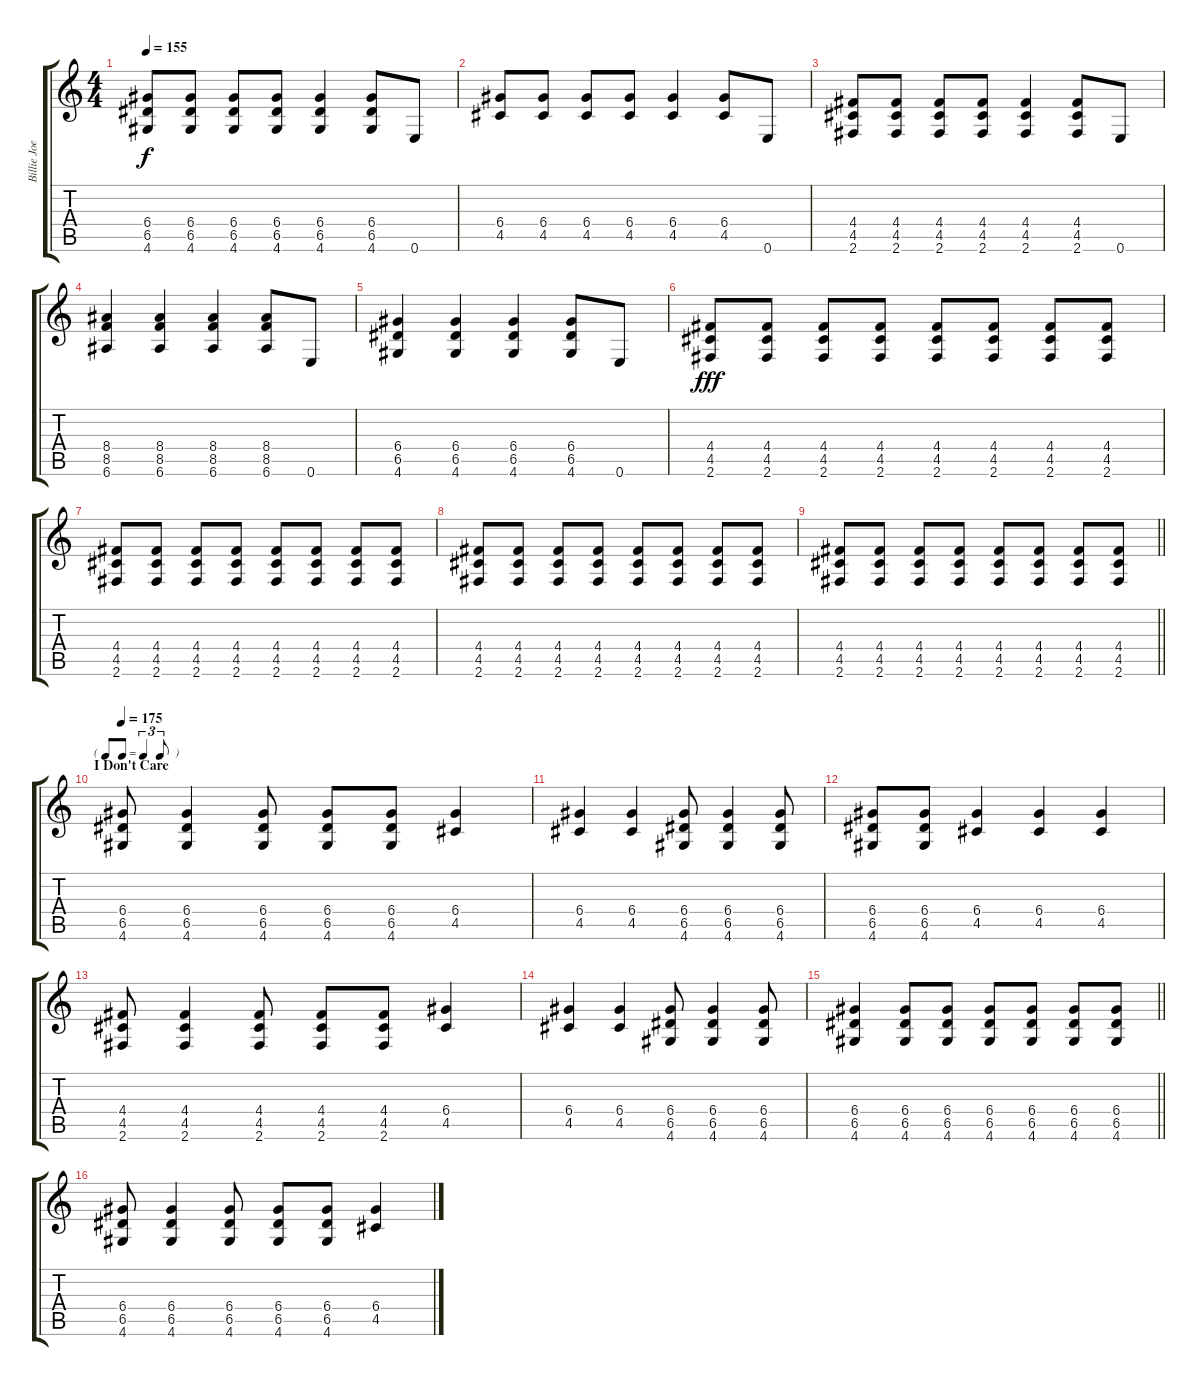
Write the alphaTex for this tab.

\track ("Billie Joe" "Billie Joe") {instrument distortionguitar}
\staff {score tabs}
\tuning (E4 B3 G3 D3 A2 E2) {hide}
\ts (4 4)
\tempo 155
\clef g2
\ks c
(6.4 6.5 4.6).8{dy f} (6.4 6.5 4.6).8 (6.4 6.5 4.6).8 (6.4 6.5 4.6).8 (6.4 6.5 4.6).4 (6.4 6.5 4.6).8 0.6.8 |
(6.4 4.5).8 (6.4 4.5).8 (6.4 4.5).8 (6.4 4.5).8 (6.4 4.5).4 (6.4 4.5).8 0.6.8 |
(4.4 4.5 2.6).8 (4.4 4.5 2.6).8 (4.4 4.5 2.6).8 (4.4 4.5 2.6).8 (4.4 4.5 2.6).4 (4.4 4.5 2.6).8 0.6.8 |
(8.4 8.5 6.6).4 (8.4 8.5 6.6).4 (8.4 8.5 6.6).4 (8.4 8.5 6.6).8 0.6.8 |
(6.4 6.5 4.6).4 (6.4 6.5 4.6).4 (6.4 6.5 4.6).4 (6.4 6.5 4.6).8 0.6.8 |
(4.4 4.5 2.6).8{dy fff} (4.4 4.5 2.6).8 (4.4 4.5 2.6).8 (4.4 4.5 2.6).8 (4.4 4.5 2.6).8 (4.4 4.5 2.6).8 (4.4 4.5 2.6).8 (4.4 4.5 2.6).8 |
(4.4 4.5 2.6).8 (4.4 4.5 2.6).8 (4.4 4.5 2.6).8 (4.4 4.5 2.6).8 (4.4 4.5 2.6).8 (4.4 4.5 2.6).8 (4.4 4.5 2.6).8 (4.4 4.5 2.6).8 |
(4.4 4.5 2.6).8 (4.4 4.5 2.6).8 (4.4 4.5 2.6).8 (4.4 4.5 2.6).8 (4.4 4.5 2.6).8 (4.4 4.5 2.6).8 (4.4 4.5 2.6).8 (4.4 4.5 2.6).8 |
\barLineRight lightlight
(4.4 4.5 2.6).8 (4.4 4.5 2.6).8 (4.4 4.5 2.6).8 (4.4 4.5 2.6).8 (4.4 4.5 2.6).8 (4.4 4.5 2.6).8 (4.4 4.5 2.6).8 (4.4 4.5 2.6).8 |
\tf triplet8th
\section ("" "I Don't Care")
\tempo 175
(6.4 6.5 4.6).8 (6.4 6.5 4.6).4 (6.4 6.5 4.6).8 (6.4 6.5 4.6).8 (6.4 6.5 4.6).8 (6.4 4.5).4 |
(6.4 4.5).4 (6.4 4.5).4 (6.4 6.5 4.6).8 (6.4 6.5 4.6).4 (6.4 6.5 4.6).8 |
(6.4 6.5 4.6).8 (6.4 6.5 4.6).8 (6.4 4.5).4 (6.4 4.5).4 (6.4 4.5).4 |
(4.4 4.5 2.6).8 (4.4 4.5 2.6).4 (4.4 4.5 2.6).8 (4.4 4.5 2.6).8 (4.4 4.5 2.6).8 (6.4 4.5).4 |
(6.4 4.5).4 (6.4 4.5).4 (6.4 6.5 4.6).8 (6.4 6.5 4.6).4 (6.4 6.5 4.6).8 |
\barLineRight lightlight
(6.4 6.5 4.6).4 (6.4 6.5 4.6).8 (6.4 6.5 4.6).8 (6.4 6.5 4.6).8 (6.4 6.5 4.6).8 (6.4 6.5 4.6).8 (6.4 6.5 4.6).8 |
(6.4 6.5 4.6).8 (6.4 6.5 4.6).4 (6.4 6.5 4.6).8 (6.4 6.5 4.6).8 (6.4 6.5 4.6).8 (6.4 4.5).4
